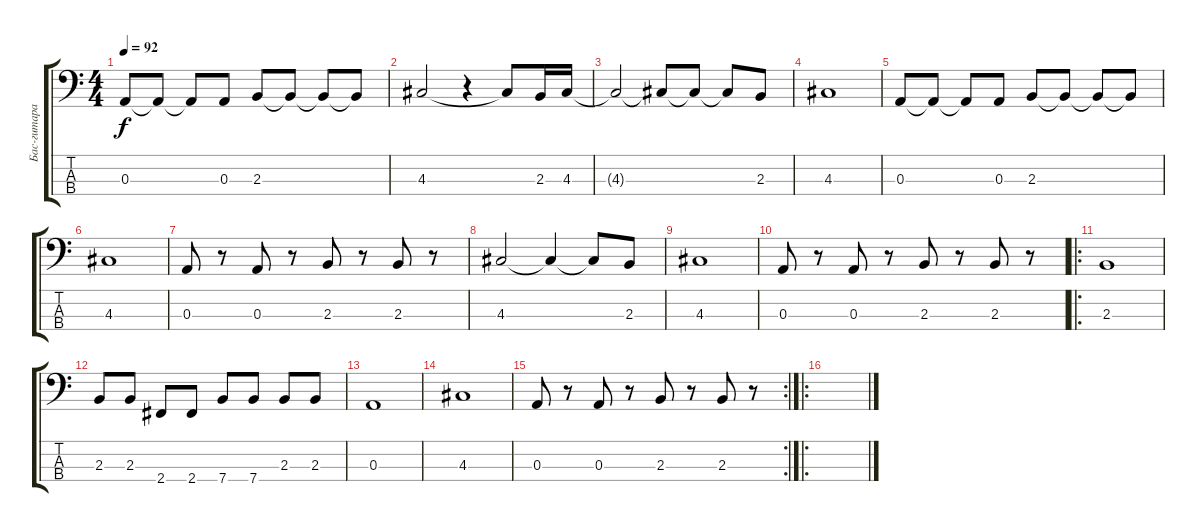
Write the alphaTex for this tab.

\track ("Бас-гитара" "Бас-гитара") {instrument electricbassfinger}
\staff {score tabs}
\tuning (G2 D2 A1 E1) {hide}
\ts (4 4)
\tempo 92
\clef f4
\ks c
0.3.8{dy f} 0.3{t}.8 0.3{t}.8 0.3.8 2.3.8 2.3{t}.8 2.3{t}.8 2.3{t}.8 |
4.3.2 r.4 4.3{t}.8 2.3.16 4.3.16 |
4.3{t}.2 4.3{t}.8 4.3{t}.8 4.3{t}.8 2.3.8 |
4.3.1 |
0.3.8 0.3{t}.8 0.3{t}.8 0.3.8 2.3.8 2.3{t}.8 2.3{t}.8 2.3{t}.8 |
4.3.1 |
0.3.8 r.8 0.3.8 r.8 2.3.8 r.8 2.3.8 r.8 |
4.3.2 4.3{t}.4 4.3{t}.8 2.3.8 |
4.3.1 |
0.3.8 r.8 0.3.8 r.8 2.3.8 r.8 2.3.8 r.8 |
\ro
2.3.1 |
2.3.8 2.3.8 2.4.8 2.4.8 7.4.8 7.4.8 2.3.8 2.3.8 |
0.3.1 |
4.3.1 |
\rc 2
0.3.8 r.8 0.3.8 r.8 2.3.8 r.8 2.3.8 r.8 |
\ro
